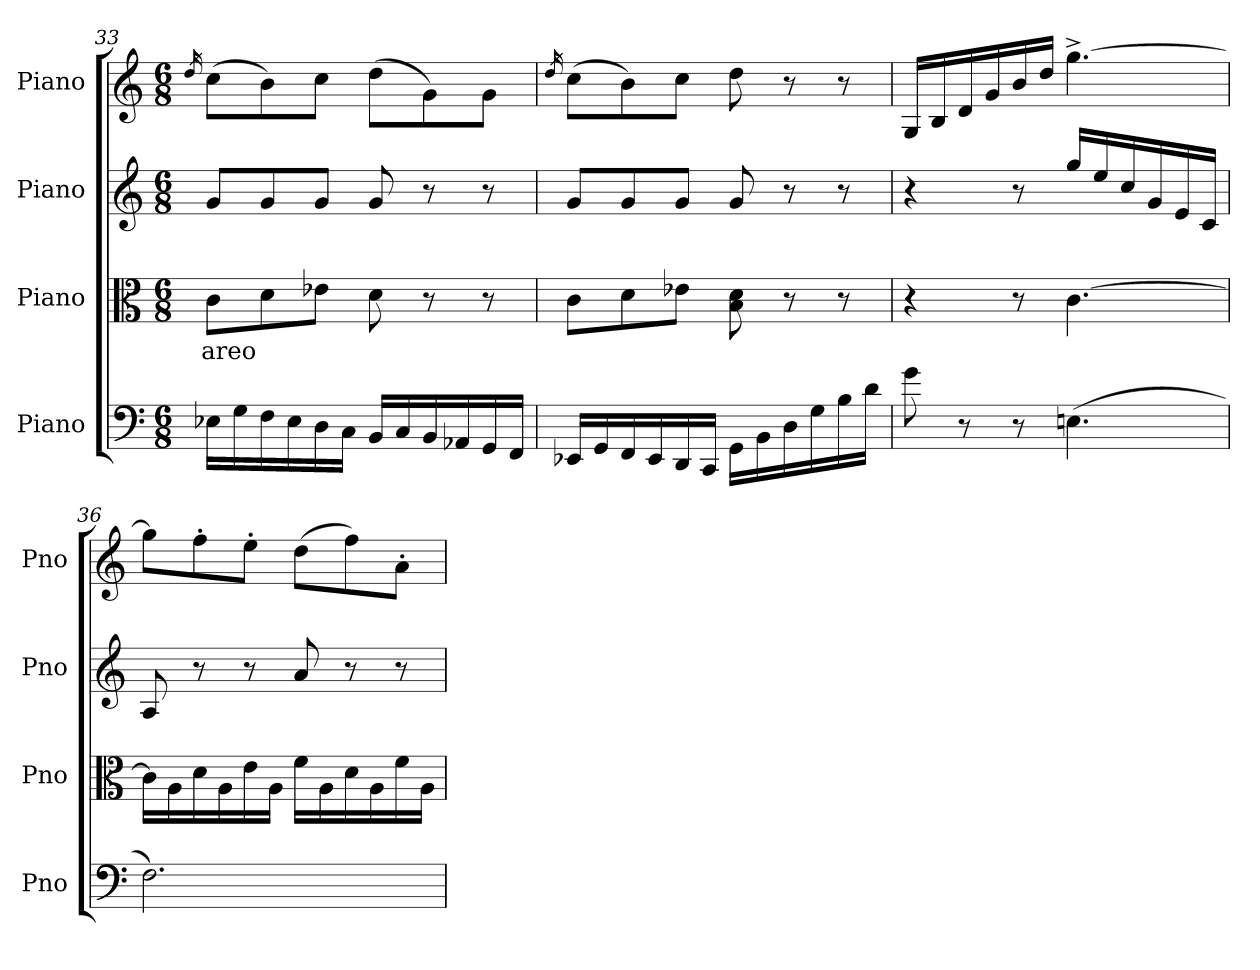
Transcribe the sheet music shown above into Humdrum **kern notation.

**kern	**kern	**text	**kern	**kern
*part4	*part3	*part3	*part2	*part1
*staff4	*staff3	*staff3	*staff2	*staff1
*I"Piano	*I"Piano	*	*I"Piano	*I"Piano
*I'Pno	*I'Pno	*	*I'Pno	*I'Pno
*clefF4	*clefC3	*	*clefG2	*clefG2
*k[]	*k[]	*	*k[]	*k[]
*M6/8	*M6/8	*	*M6/8	*M6/8
=33	=33	=33	=33	=33
.	.	.	.	16qdd/
!	!	!LO:LY:b	!	!
16E-X\LL	8c\L	areo	8g/L	(8cc\L
16G\	.	.	.	.
16F\	8d\	.	8g/	8b\)
16E-\	.	.	.	.
16D\	8e-X\J	.	8g/J	8cc\J
16C\JJ	.	.	.	.
16BB/LL	8d\	.	8g/	(8dd\L
16C/	.	.	.	.
16BB/	8r	.	8r	8g\)
16AA-X/	.	.	.	.
16GG/	8r	.	8r	8g\J
16FF/JJ	.	.	.	.
=34	=34	=34	=34	=34
.	.	.	.	16qdd/
16EE-X/LL	8c\L	.	8g/L	(8cc\L
16GG/	.	.	.	.
16FF/	8d\	.	8g/	8b\)
16EE-/	.	.	.	.
16DD/	8e-X\J	.	8g/J	8cc\J
16CC/JJ	.	.	.	.
16GG\LL	8B\ 8d\	.	8g/	8dd\
16BB\	.	.	.	.
16D\	8r	.	8r	8r
16G\	.	.	.	.
16B\	8r	.	8r	8r
16d\JJ	.	.	.	.
!!LO:LB:g=z
=35	=35	=35	=35	=35
8g\	4r	.	4r	16G/LL
.	.	.	.	16B/
8r	.	.	.	16d/
.	.	.	.	16g/
8r	8r	.	8r	16b/
.	.	.	.	16dd/JJ
(4.En\	[4.c\	.	16gg/LL	[4.gg^\
.	.	.	16ee/	.
.	.	.	16cc/	.
.	.	.	16g/	.
.	.	.	16e/	.
.	.	.	16c/JJ	.
=36	=36	=36	=36	=36
2.F\)	16c\LL]	.	8A/	8gg\L]
.	16A\	.	.	.
.	16d\	.	8r	8ff'\
.	16A\	.	.	.
.	16e\	.	8r	8ee'\J
.	16A\JJ	.	.	.
.	16f\LL	.	8a/	(8dd\L
.	16A\	.	.	.
.	16d\	.	8r	8ff\)
.	16A\	.	.	.
.	16f\	.	8r	8a'\J
.	16A\JJ	.	.	.
=	=	=	=	=
*-	*-	*-	*-	*-
